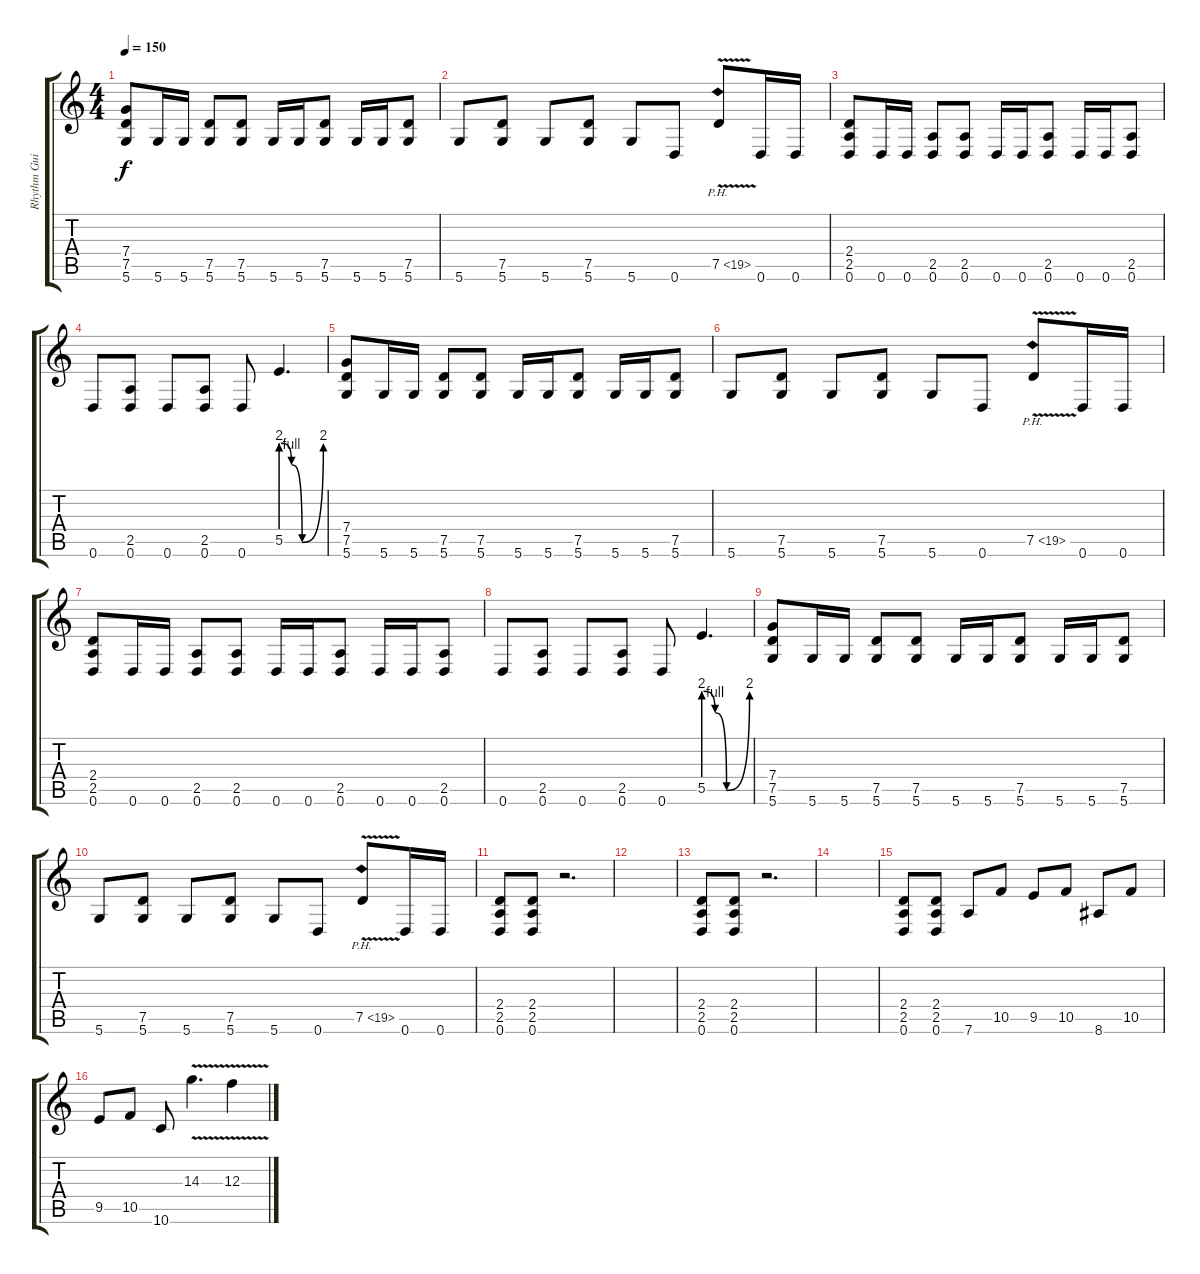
\track ("Rhythm Guitar" "Rhythm Gui") {instrument distortionguitar}
\staff {score tabs}
\tuning (D4 A3 F3 C3 G2 D2) {hide}
\ts (4 4)
\tempo 150
\clef g2
\ks c
(7.4 7.5 5.6).8{dy f} 5.6.16 5.6.16 (7.5 5.6).8 (7.5 5.6).8 5.6.16 5.6.16 (7.5 5.6).8 5.6.16 5.6.16 (7.5 5.6).8 |
5.6.8 (7.5 5.6).8 5.6.8 (7.5 5.6).8 5.6.8 0.6.8 7.5{ph 12 v}.8 0.6.16 0.6.16 |
(2.4 2.5 0.6).8 0.6.16 0.6.16 (2.5 0.6).8 (2.5 0.6).8 0.6.16 0.6.16 (2.5 0.6).8 0.6.16 0.6.16 (2.5 0.6).8 |
0.6.8 (2.5 0.6).8 0.6.8 (2.5 0.6).8 0.6.8 5.5{be (custom 0 8 15 4 30 0 60 8)}.4{d} |
(7.4 7.5 5.6).8 5.6.16 5.6.16 (7.5 5.6).8 (7.5 5.6).8 5.6.16 5.6.16 (7.5 5.6).8 5.6.16 5.6.16 (7.5 5.6).8 |
5.6.8 (7.5 5.6).8 5.6.8 (7.5 5.6).8 5.6.8 0.6.8 7.5{ph 12 v}.8 0.6.16 0.6.16 |
(2.4 2.5 0.6).8 0.6.16 0.6.16 (2.5 0.6).8 (2.5 0.6).8 0.6.16 0.6.16 (2.5 0.6).8 0.6.16 0.6.16 (2.5 0.6).8 |
0.6.8 (2.5 0.6).8 0.6.8 (2.5 0.6).8 0.6.8 5.5{be (custom 0 8 15 4 30 0 60 8)}.4{d} |
(7.4 7.5 5.6).8 5.6.16 5.6.16 (7.5 5.6).8 (7.5 5.6).8 5.6.16 5.6.16 (7.5 5.6).8 5.6.16 5.6.16 (7.5 5.6).8 |
5.6.8 (7.5 5.6).8 5.6.8 (7.5 5.6).8 5.6.8 0.6.8 7.5{ph 12 v}.8 0.6.16 0.6.16 |
(2.4 2.5 0.6).8 (2.4 2.5 0.6).8 r.2{d} |
|
(2.4 2.5 0.6).8 (2.4 2.5 0.6).8 r.2{d} |
|
(2.4 2.5 0.6).8 (2.4 2.5 0.6).8 7.6.8 10.5.8 9.5.8 10.5.8 8.6.8 10.5.8 |
9.5.8 10.5.8 10.6.8 14.3{v}.4{d} 12.3{v}.4
